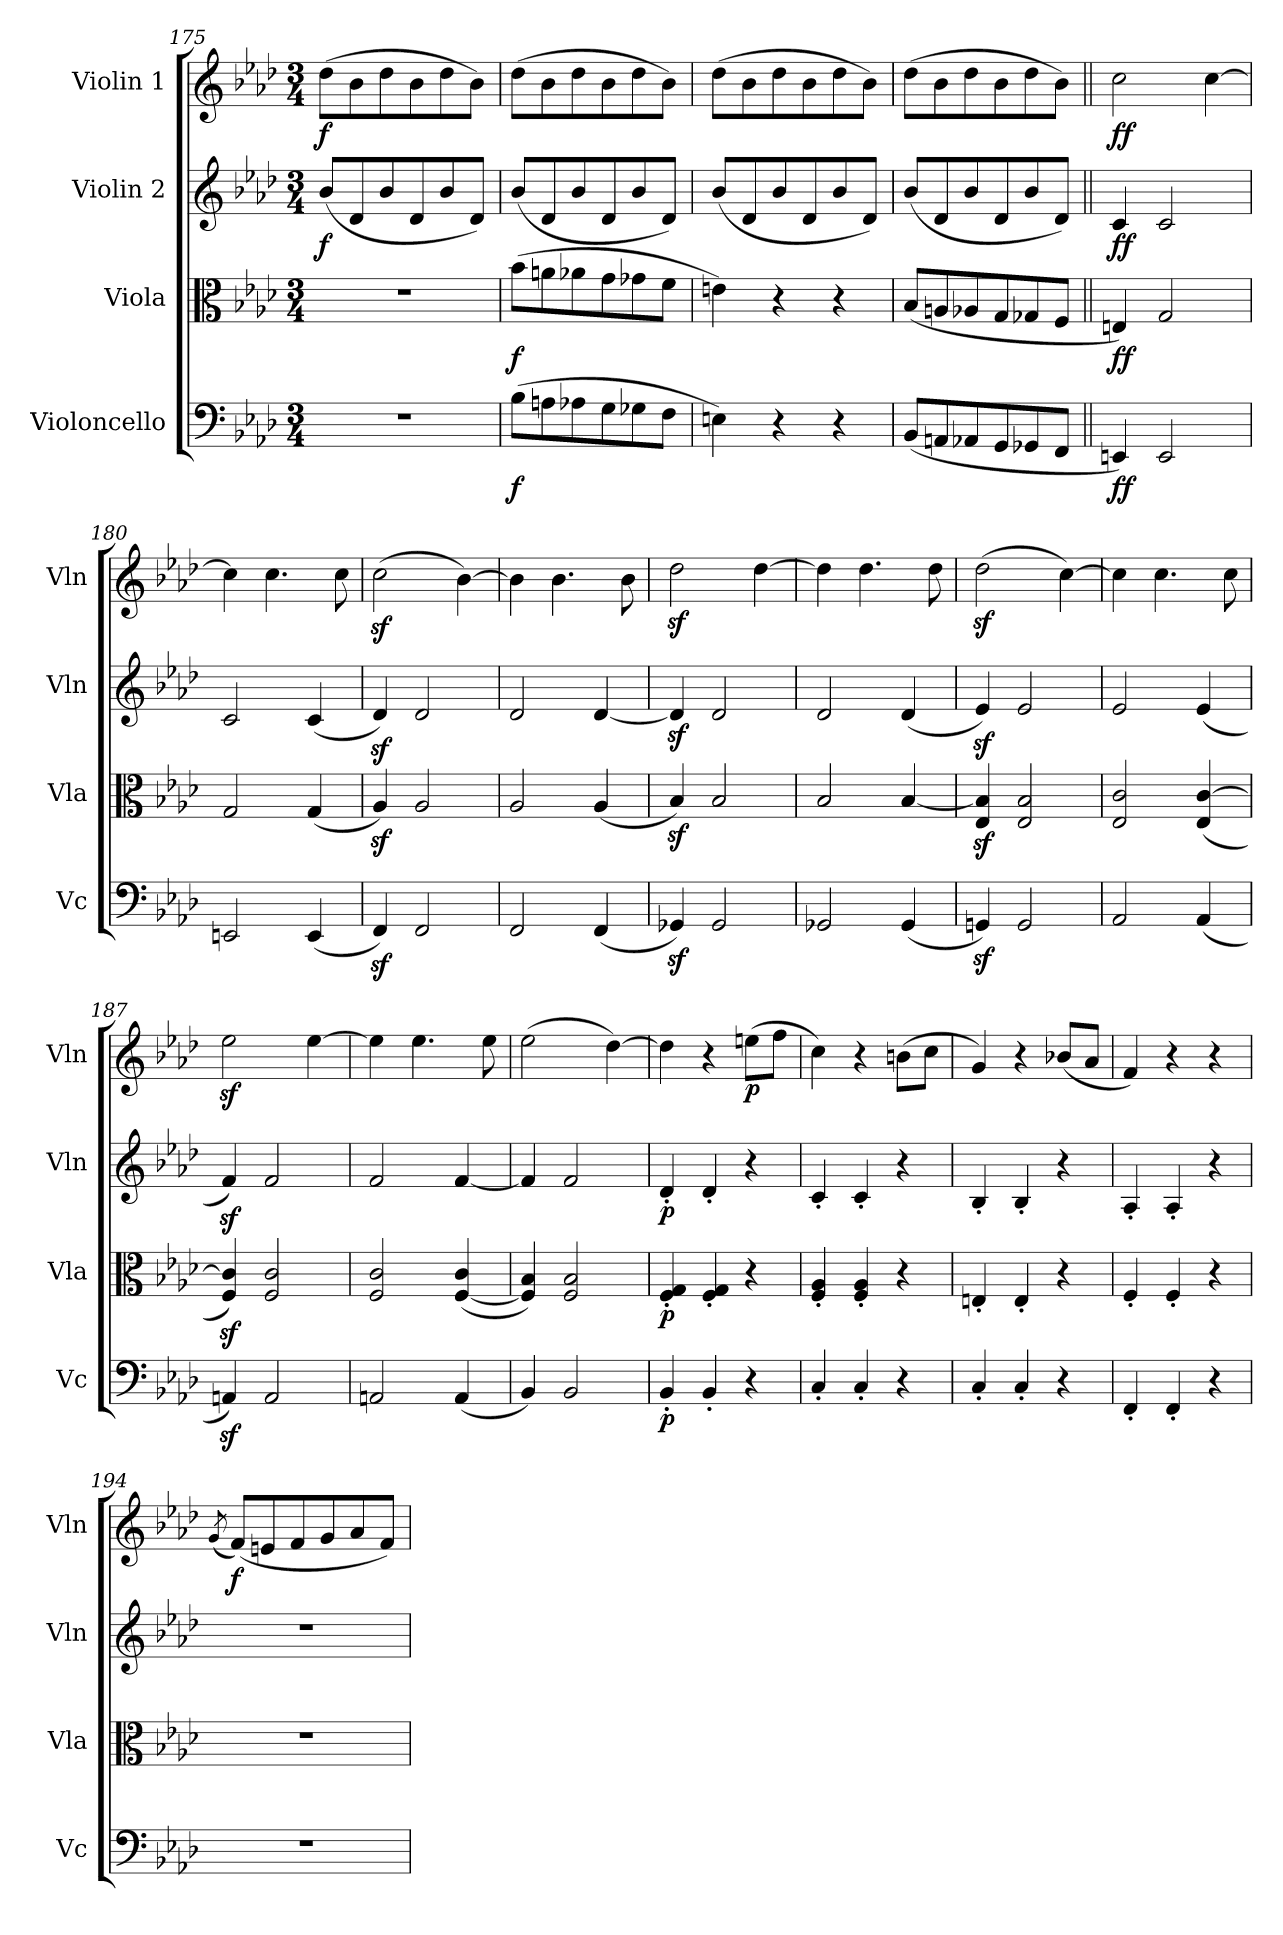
**kern	**dynam	**kern	**dynam	**kern	**dynam	**kern	**dynam
*part4	*part4	*part3	*part3	*part2	*part2	*part1	*part1
*staff4	*staff4	*staff3	*staff3	*staff2	*staff2	*staff1	*staff1
*I"Violoncello	*	*I"Viola	*	*I"Violin 2	*	*I"Violin 1	*
*I'Vc	*	*I'Vla	*	*I'Vln	*	*I'Vln	*
*clefF4	*	*clefC3	*	*clefG2	*	*clefG2	*
*k[b-e-a-d-]	*	*k[b-e-a-d-]	*	*k[b-e-a-d-]	*	*k[b-e-a-d-]	*
*M3/4	*	*M3/4	*	*M3/4	*	*M3/4	*
=175	=175	=175	=175	=175	=175	=175	=175
!	!	!	!	!	!LO:DY:b	!	!LO:DY:b
2.r	.	2.r	.	(8b-/L	f	(8dd-\L	f
.	.	.	.	8d-/	.	8b-\	.
.	.	.	.	8b-/	.	8dd-\	.
.	.	.	.	8d-/	.	8b-\	.
.	.	.	.	8b-/	.	8dd-\	.
.	.	.	.	8d-/J)	.	8b-\J)	.
!!LO:LB:g=z
=176	=176	=176	=176	=176	=176	=176	=176
!	!LO:DY:b	!	!LO:DY:b	!	!	!	!
(8B-\L	f	(8b-\L	f	(8b-/L	.	(8dd-\L	.
8An\	.	8an\	.	8d-/	.	8b-\	.
8A-X\	.	8a-X\	.	8b-/	.	8dd-\	.
8G\	.	8g\	.	8d-/	.	8b-\	.
8G-X\	.	8g-X\	.	8b-/	.	8dd-\	.
8F\J	.	8f\J	.	8d-/J)	.	8b-\J)	.
!!LO:LB:g=z
=177	=177	=177	=177	=177	=177	=177	=177
4En\)	.	4en\)	.	(8b-/L	.	(8dd-\L	.
.	.	.	.	8d-/	.	8b-\	.
4r	.	4r	.	8b-/	.	8dd-\	.
.	.	.	.	8d-/	.	8b-\	.
4r	.	4r	.	8b-/	.	8dd-\	.
.	.	.	.	8d-/J)	.	8b-\J)	.
=178	=178	=178	=178	=178	=178	=178	=178
(8BB-/L	.	(8B-/L	.	(8b-/L	.	(8dd-\L	.
8AAn/	.	8An/	.	8d-/	.	8b-\	.
8AA-X/	.	8A-X/	.	8b-/	.	8dd-\	.
8GG/	.	8G/	.	8d-/	.	8b-\	.
8GG-X/	.	8G-X/	.	8b-/	.	8dd-\	.
8FF/J	.	8F/J	.	8d-/J)	.	8b-\J)	.
=179||	=179||	=179||	=179||	=179||	=179||	=179||	=179||
!	!LO:DY:b	!	!LO:DY:b	!	!LO:DY:b	!	!LO:DY:b
4EEn/)	ff	4En/)	ff	4c/	ff	2cc\	ff
2EE/	.	2G/	.	2c/	.	.	.
.	.	.	.	.	.	[4cc\	.
=180	=180	=180	=180	=180	=180	=180	=180
2EEn/	.	2G/	.	2c/	.	4cc\]	.
.	.	.	.	.	.	4.cc\	.
(4EE/	.	(4G/	.	(4c/	.	.	.
.	.	.	.	.	.	8cc\	.
=181	=181	=181	=181	=181	=181	=181	=181
4FFz</)	.	4A-z</)	.	4d-z</)	.	(2ccz<\	.
2FF/	.	2A-/	.	2d-/	.	.	.
.	.	.	.	.	.	[4b-\)	.
=182	=182	=182	=182	=182	=182	=182	=182
2FF/	.	2A-/	.	2d-/	.	4b-\]	.
.	.	.	.	.	.	4.b-\	.
(4FF/	.	(4A-/	.	[4d-/	.	.	.
.	.	.	.	.	.	8b-\	.
=183	=183	=183	=183	=183	=183	=183	=183
4GG-Xz</)	.	4B-z</)	.	4d-z</]	.	2dd-z<\	.
2GG-/	.	2B-/	.	2d-/	.	.	.
.	.	.	.	.	.	[4dd-\	.
=184	=184	=184	=184	=184	=184	=184	=184
2GG-X/	.	2B-/	.	2d-/	.	4dd-\]	.
.	.	.	.	.	.	4.dd-\	.
(4GG-/	.	[4B-/	.	(4d-/	.	.	.
.	.	.	.	.	.	8dd-\	.
=185	=185	=185	=185	=185	=185	=185	=185
4GGnz</)	.	4E-/z< 4B-/]z<	.	4e-z</)	.	(2dd-z<\	.
2GG/	.	2E-/ 2B-/	.	2e-/	.	.	.
.	.	.	.	.	.	[4cc\)	.
=186	=186	=186	=186	=186	=186	=186	=186
2AA-/	.	2E-/ 2c/	.	2e-/	.	4cc\]	.
.	.	.	.	.	.	4.cc\	.
(4AA-/	.	(<4E-/ [4c/	.	(4e-/	.	.	.
.	.	.	.	.	.	8cc\	.
=187	=187	=187	=187	=187	=187	=187	=187
4AAnz</)	.	4F/z< 4c/]z<)	.	4fz</)	.	2ee-z<\	.
2AA/	.	2F/ 2c/	.	2f/	.	.	.
.	.	.	.	.	.	[4ee-\	.
=188	=188	=188	=188	=188	=188	=188	=188
2AAn/	.	2F/ 2c/	.	2f/	.	4ee-\]	.
.	.	.	.	.	.	4.ee-\	.
(4AA/	.	([4F/ 4c/	.	[4f/	.	.	.
.	.	.	.	.	.	8ee-\	.
!!LO:PB:g=z
=189	=189	=189	=189	=189	=189	=189	=189
4BB-/)	.	4F/] 4B-/)	.	4f/]	.	(2ee-\	.
2BB-/	.	2F/ 2B-/	.	2f/	.	.	.
.	.	.	.	.	.	[4dd-\)	.
=190	=190	=190	=190	=190	=190	=190	=190
!	!LO:DY:b	!	!LO:DY:b	!	!LO:DY:b	!	!
4BB-'/	p	4F/' 4G/'	p	4d-'/	p	4dd-\]	.
4BB-'/	.	4F/' 4G/'	.	4d-'/	.	4r	.
!	!	!	!	!	!	!	!LO:DY:b
4r	.	4r	.	4r	.	(8een\L	p
.	.	.	.	.	.	8ff\J	.
=191	=191	=191	=191	=191	=191	=191	=191
4C'/	.	4F/' 4A-/'	.	4c'/	.	4cc\)	.
4C'/	.	4F/' 4A-/'	.	4c'/	.	4r	.
4r	.	4r	.	4r	.	(8bn\L	.
.	.	.	.	.	.	8cc\J	.
!!LO:LB:g=z
=192	=192	=192	=192	=192	=192	=192	=192
4C'/	.	4En'/	.	4B-'/	.	4g/)	.
4C'/	.	4E'/	.	4B-'/	.	4r	.
4r	.	4r	.	4r	.	(8b-X/L	.
.	.	.	.	.	.	8a-/J	.
=193	=193	=193	=193	=193	=193	=193	=193
4FF'/	.	4F'/	.	4A-'/	.	4f/)	.
4FF'/	.	4F'/	.	4A-'/	.	4r	.
4r	.	4r	.	4r	.	4r	.
=194	=194	=194	=194	=194	=194	=194	=194
.	.	.	.	.	.	(8qg/	.
!	!	!	!	!	!	!	!LO:DY:b
2.r	.	2.r	.	2.r	.	(8f/L)	f
.	.	.	.	.	.	8en/	.
.	.	.	.	.	.	8f/	.
.	.	.	.	.	.	8g/	.
.	.	.	.	.	.	8a-/	.
.	.	.	.	.	.	8f/J)	.
=	=	=	=	=	=	=	=
*-	*-	*-	*-	*-	*-	*-	*-
